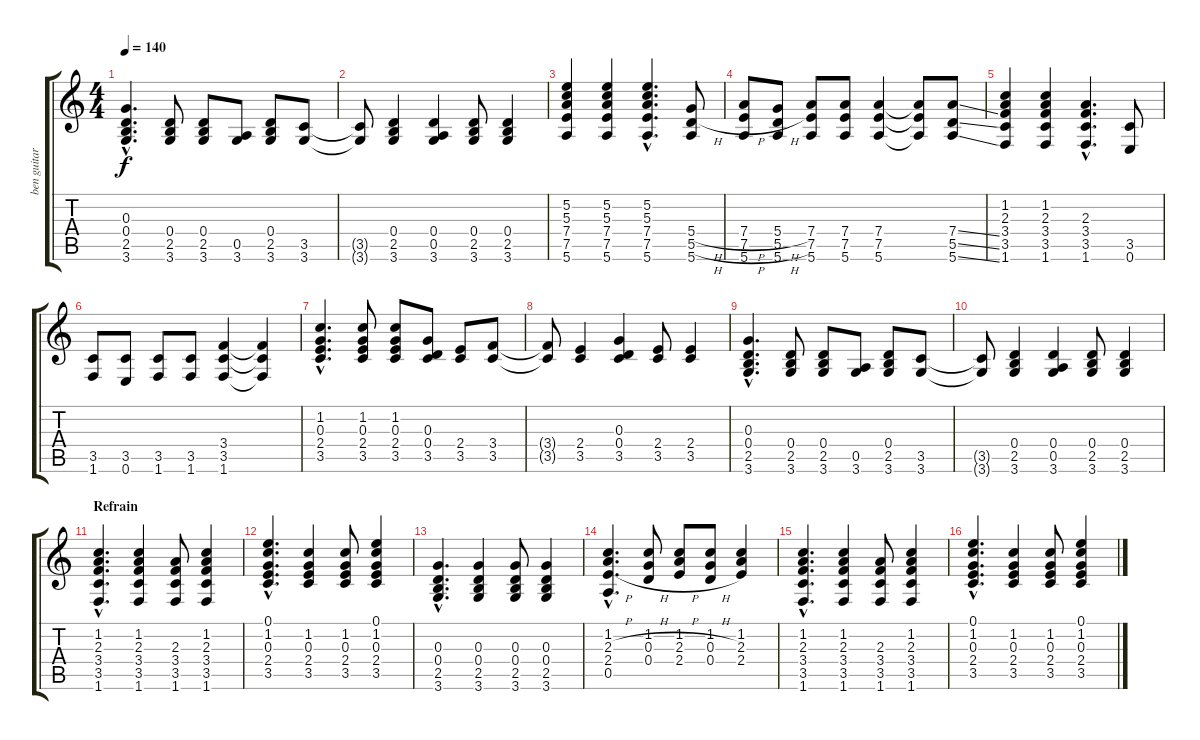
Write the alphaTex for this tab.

\track ("ben guitare" "ben guitar") {instrument acousticguitarsteel}
\staff {score tabs}
\tuning (E4 B3 G3 D3 A2 E2) {hide}
\ts (4 4)
\tempo 140
\clef g2
\ks c
(0.3{hac} 0.4{hac} 2.5{hac} 3.6{hac}).4{d dy f} (0.4 2.5 3.6).8 (0.4 2.5 3.6).8 (0.5 3.6).8 (0.4 2.5 3.6).8 (3.5 3.6).8 |
(3.5{t} 3.6{t}).8 (0.4 2.5 3.6).4 (0.4 0.5 3.6).4 (0.4 2.5 3.6).8 (0.4 2.5 3.6).4 |
(5.2 5.3 7.4 7.5 5.6).4 (5.2 5.3 7.4 7.5 5.6).4 (5.2{hac} 5.3{hac} 7.4{hac} 7.5{hac} 5.6{hac}).4{d} (5.4{h} 5.5{h} 5.6).8 |
(7.4{h} 7.5{h} 5.6).8 (5.4{h} 5.5{h} 5.6).8 (7.4 7.5 5.6).8 (7.4 7.5 5.6).8 (7.4 7.5 5.6).4 (7.4{t} 7.5{t} 5.6{t}).8 (7.4{ss} 5.5{ss} 5.6{ss}).8 |
(1.2 2.3 3.4 3.5 1.6).4 (1.2 2.3 3.4 3.5 1.6).4 (2.3{hac} 3.4{hac} 3.5{hac} 1.6{hac}).4{d} (3.5 0.6).8 |
(3.5 1.6).8 (3.5 0.6).8 (3.5 1.6).8 (3.5 1.6).8 (3.4 3.5 1.6).4 (3.4{t} 3.5{t} 1.6{t}).4 |
(1.2{hac} 0.3{hac} 2.4{hac} 3.5{hac}).4{d} (1.2 0.3 2.4 3.5).8 (1.2 0.3 2.4 3.5).8 (0.3 0.4 3.5).8 (2.4 3.5).8 (3.4 3.5).8 |
(3.4{t} 3.5{t}).8 (2.4 3.5).4 (0.3 0.4 3.5).4 (2.4 3.5).8 (2.4 3.5).4 |
(0.3{hac} 0.4{hac} 2.5{hac} 3.6{hac}).4{d} (0.4 2.5 3.6).8 (0.4 2.5 3.6).8 (0.5 3.6).8 (0.4 2.5 3.6).8 (3.5 3.6).8 |
(3.5{t} 3.6{t}).8 (0.4 2.5 3.6).4 (0.4 0.5 3.6).4 (0.4 2.5 3.6).8 (0.4 2.5 3.6).4 |
\section ("" "Refrain")
(1.2{hac} 2.3{hac} 3.4{hac} 3.5{hac} 1.6{hac}).4{d} (1.2 2.3 3.4 3.5 1.6).4 (2.3 3.4 3.5 1.6).8 (1.2 2.3 3.4 3.5 1.6).4 |
(0.1{hac} 1.2{hac} 0.3{hac} 2.4{hac} 3.5{hac}).4{d} (1.2 0.3 2.4 3.5).4 (1.2 0.3 2.4 3.5).8 (0.1 1.2 0.3 2.4 3.5).4 |
(0.3{hac} 0.4{hac} 2.5{hac} 3.6{hac}).4{d} (0.3 0.4 2.5 3.6).4 (0.3 0.4 2.5 3.6).8 (0.3 0.4 2.5 3.6).4 |
(1.2{hac} 2.3{h hac} 2.4{h hac} 0.5{hac}).4{d} (1.2 0.3{h} 0.4{h}).8 (1.2 2.3{h} 2.4{h}).8 (1.2 0.3{h} 0.4{h}).8 (1.2 2.3 2.4).4 |
(1.2{hac} 2.3{hac} 3.4{hac} 3.5{hac} 1.6{hac}).4{d} (1.2 2.3 3.4 3.5 1.6).4 (2.3 3.4 3.5 1.6).8 (1.2 2.3 3.4 3.5 1.6).4 |
(0.1{hac} 1.2{hac} 0.3{hac} 2.4{hac} 3.5{hac}).4{d} (1.2 0.3 2.4 3.5).4 (1.2 0.3 2.4 3.5).8 (0.1 1.2 0.3 2.4 3.5).4
